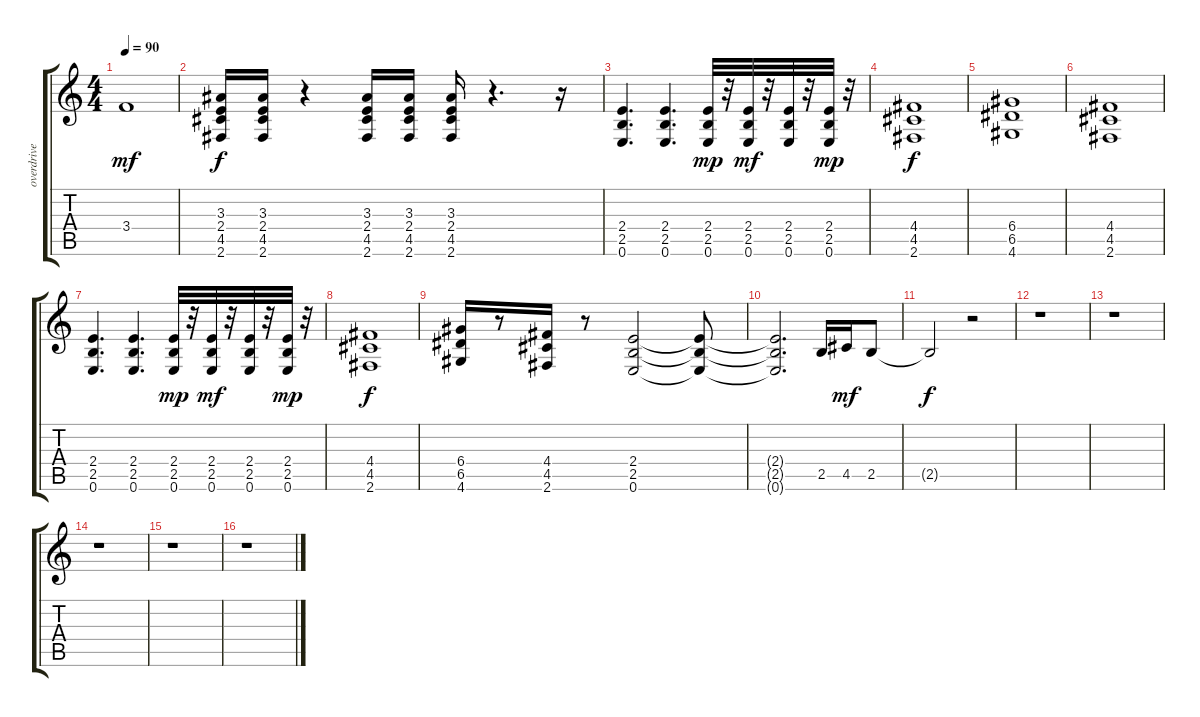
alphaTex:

\track ("overdrive gtr" "overdrive ") {instrument distortionguitar}
\staff {score tabs}
\tuning (E4 B3 G3 D3 A2 E2) {hide}
\ts (4 4)
\tempo 90
\clef g2
\ks c
3.4.1{dy mf} |
(3.3 2.4 4.5 2.6).16{dy f} (3.3 2.4 4.5 2.6).16 r.4 (3.3 2.4 4.5 2.6).16 (3.3 2.4 4.5 2.6).16 (3.3 2.4 4.5 2.6).16 r.4{d} r.16 |
(2.4 2.5 0.6).4{d} (2.4 2.5 0.6).4{d} (2.4 2.5 0.6).32{dy mp} r.32 (2.4 2.5 0.6).32{dy mf} r.32 (2.4 2.5 0.6).32 r.32 (2.4 2.5 0.6).32{dy mp} r.32 |
(4.4 4.5 2.6).1{dy f} |
(6.4 6.5 4.6).1 |
(4.4 4.5 2.6).1 |
(2.4 2.5 0.6).4{d} (2.4 2.5 0.6).4{d} (2.4 2.5 0.6).32{dy mp} r.32 (2.4 2.5 0.6).32{dy mf} r.32 (2.4 2.5 0.6).32 r.32 (2.4 2.5 0.6).32{dy mp} r.32 |
(4.4 4.5 2.6).1{dy f} |
(6.4 6.5 4.6).16 r.8 (4.4 4.5 2.6).16 r.8 (2.4 2.5 0.6).2 (2.4{t} 2.5{t} 0.6{t}).8 |
(2.4{t} 2.5{t} 0.6{t}).2{d} 2.5.16 4.5.16{dy mf} 2.5.8 |
2.5{t}.2{dy f} r.2 |
r.1 |
r.1 |
r.1 |
r.1 |
r.1
